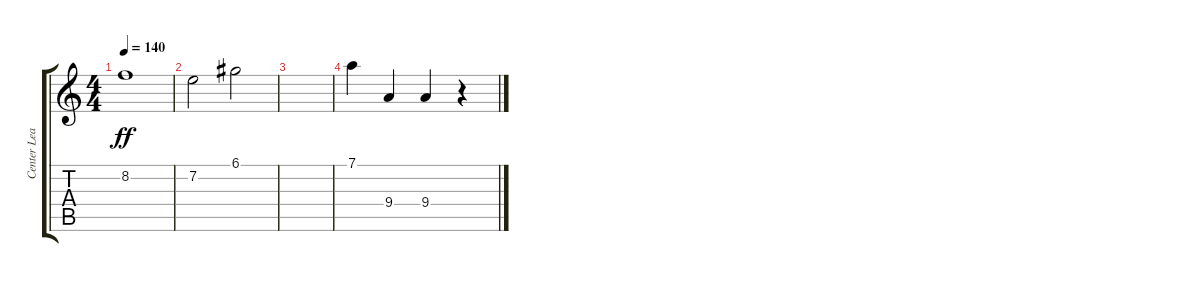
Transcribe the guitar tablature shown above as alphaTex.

\track ("Center Lead 1" "Center Lea") {instrument overdrivenguitar}
\staff {score tabs}
\tuning (D4 A3 F3 C3 G2 D2) {hide}
\ts (4 4)
\tempo 140
\clef g2
\ks aminor
8.2.1{dy ff} |
7.2.2 6.1.2 |
|
7.1.4 9.4.4 9.4.4 r.4
